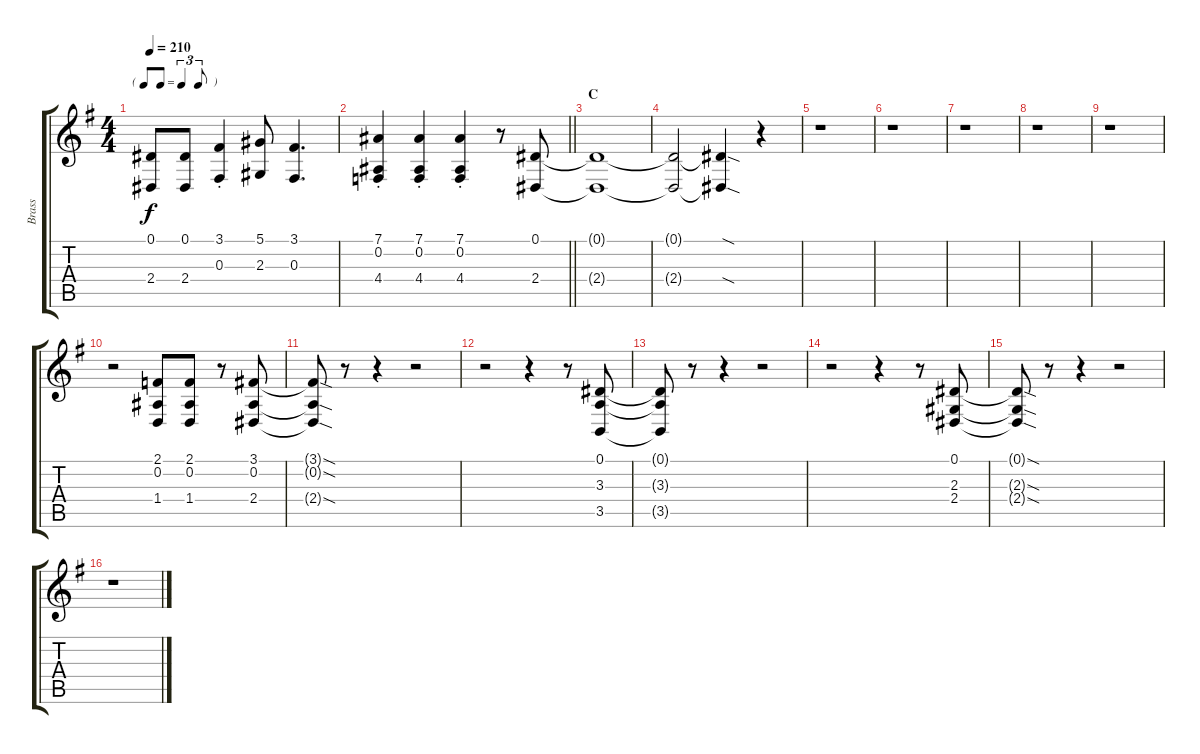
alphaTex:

\track ("Brass" "Brass") {instrument brasssection}
\staff {score tabs}
\tuning (Eb4 Bb3 Gb3 Db3 Ab2 Eb2) {hide}
\ts (4 4)
\tf triplet8th
\tempo 210
\clef g2
\ks g
(0.1{t} 2.4{t}).8{dy f} (0.1 2.4).8 (3.1{st} 0.3{st}).4 (5.1 2.3).8 (3.1 0.3).4{d} |
\barLineRight lightlight
(7.1{st} 0.2{st} 4.4{st}).4 (7.1{st} 0.2{st} 4.4{st}).4 (7.1{st} 0.2{st} 4.4{st}).4 r.8 (0.1 2.4).8 |
\section ("" "C")
(0.1{t} 2.4{t}).1 |
(0.1{t} 2.4{t}).2 (0.1{sod t} 2.4{sod t}).4 r.4 |
r.1 |
r.1 |
r.1 |
r.1 |
r.1 |
r.2 (2.1 0.2 1.4).8 (2.1 0.2 1.4).8 r.8 (3.1 0.2 2.4).8 |
(3.1{sod t} 0.2{sod t} 2.4{sod t}).8 r.8 r.4 r.2 |
r.2 r.4 r.8 (0.1 3.3 3.5).8 |
(0.1{t} 3.3{t} 3.5{t}).8 r.8 r.4 r.2 |
r.2 r.4 r.8 (0.1 2.3 2.4).8 |
(0.1{sod t} 2.3{sod t} 2.4{sod t}).8 r.8 r.4 r.2 |
r.1
